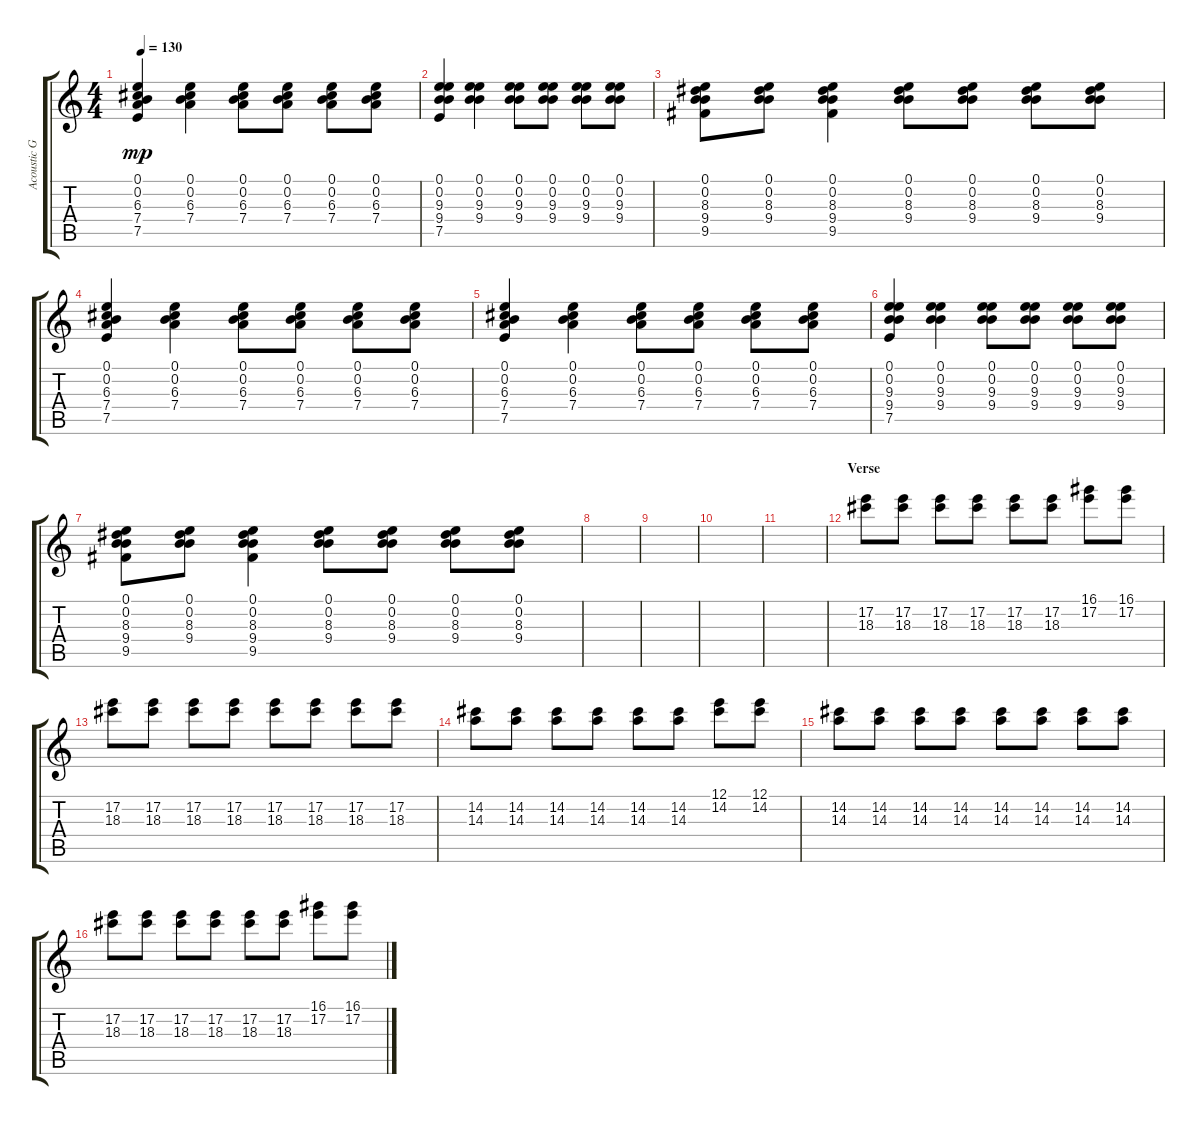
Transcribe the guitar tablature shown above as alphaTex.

\track ("Acoustic Guitar" "Acoustic G") {instrument acousticguitarsteel}
\staff {score tabs}
\tuning (E4 B3 G3 D3 A2 E2) {hide}
\ts (4 4)
\tempo 130
\clef g2
\ks c
(0.1 0.2 6.3 7.4 7.5).4{dy mp} (0.1 0.2 6.3 7.4).4 (0.1 0.2 6.3 7.4).8 (0.1 0.2 6.3 7.4).8 (0.1 0.2 6.3 7.4).8 (0.1 0.2 6.3 7.4).8 |
(0.1 0.2 9.3 9.4 7.5).4 (0.1 0.2 9.3 9.4).4 (0.1 0.2 9.3 9.4).8 (0.1 0.2 9.3 9.4).8 (0.1 0.2 9.3 9.4).8 (0.1 0.2 9.3 9.4).8 |
(0.1 0.2 8.3 9.4 9.5).8 (0.1 0.2 8.3 9.4).8 (0.1 0.2 8.3 9.4 9.5).4 (0.1 0.2 8.3 9.4).8 (0.1 0.2 8.3 9.4).8 (0.1 0.2 8.3 9.4).8 (0.1 0.2 8.3 9.4).8 |
(0.1 0.2 6.3 7.4 7.5).4 (0.1 0.2 6.3 7.4).4 (0.1 0.2 6.3 7.4).8 (0.1 0.2 6.3 7.4).8 (0.1 0.2 6.3 7.4).8 (0.1 0.2 6.3 7.4).8 |
(0.1 0.2 6.3 7.4 7.5).4 (0.1 0.2 6.3 7.4).4 (0.1 0.2 6.3 7.4).8 (0.1 0.2 6.3 7.4).8 (0.1 0.2 6.3 7.4).8 (0.1 0.2 6.3 7.4).8 |
(0.1 0.2 9.3 9.4 7.5).4 (0.1 0.2 9.3 9.4).4 (0.1 0.2 9.3 9.4).8 (0.1 0.2 9.3 9.4).8 (0.1 0.2 9.3 9.4).8 (0.1 0.2 9.3 9.4).8 |
(0.1 0.2 8.3 9.4 9.5).8 (0.1 0.2 8.3 9.4).8 (0.1 0.2 8.3 9.4 9.5).4 (0.1 0.2 8.3 9.4).8 (0.1 0.2 8.3 9.4).8 (0.1 0.2 8.3 9.4).8 (0.1 0.2 8.3 9.4).8 |
|
|
|
|
\section ("" "Verse")
(17.2 18.3).8 (17.2 18.3).8 (17.2 18.3).8 (17.2 18.3).8 (17.2 18.3).8 (17.2 18.3).8 (16.1 17.2).8 (16.1 17.2).8 |
(17.2 18.3).8 (17.2 18.3).8 (17.2 18.3).8 (17.2 18.3).8 (17.2 18.3).8 (17.2 18.3).8 (17.2 18.3).8 (17.2 18.3).8 |
(14.2 14.3).8 (14.2 14.3).8 (14.2 14.3).8 (14.2 14.3).8 (14.2 14.3).8 (14.2 14.3).8 (12.1 14.2).8 (12.1 14.2).8 |
(14.2 14.3).8 (14.2 14.3).8 (14.2 14.3).8 (14.2 14.3).8 (14.2 14.3).8 (14.2 14.3).8 (14.2 14.3).8 (14.2 14.3).8 |
(17.2 18.3).8 (17.2 18.3).8 (17.2 18.3).8 (17.2 18.3).8 (17.2 18.3).8 (17.2 18.3).8 (16.1 17.2).8 (16.1 17.2).8
